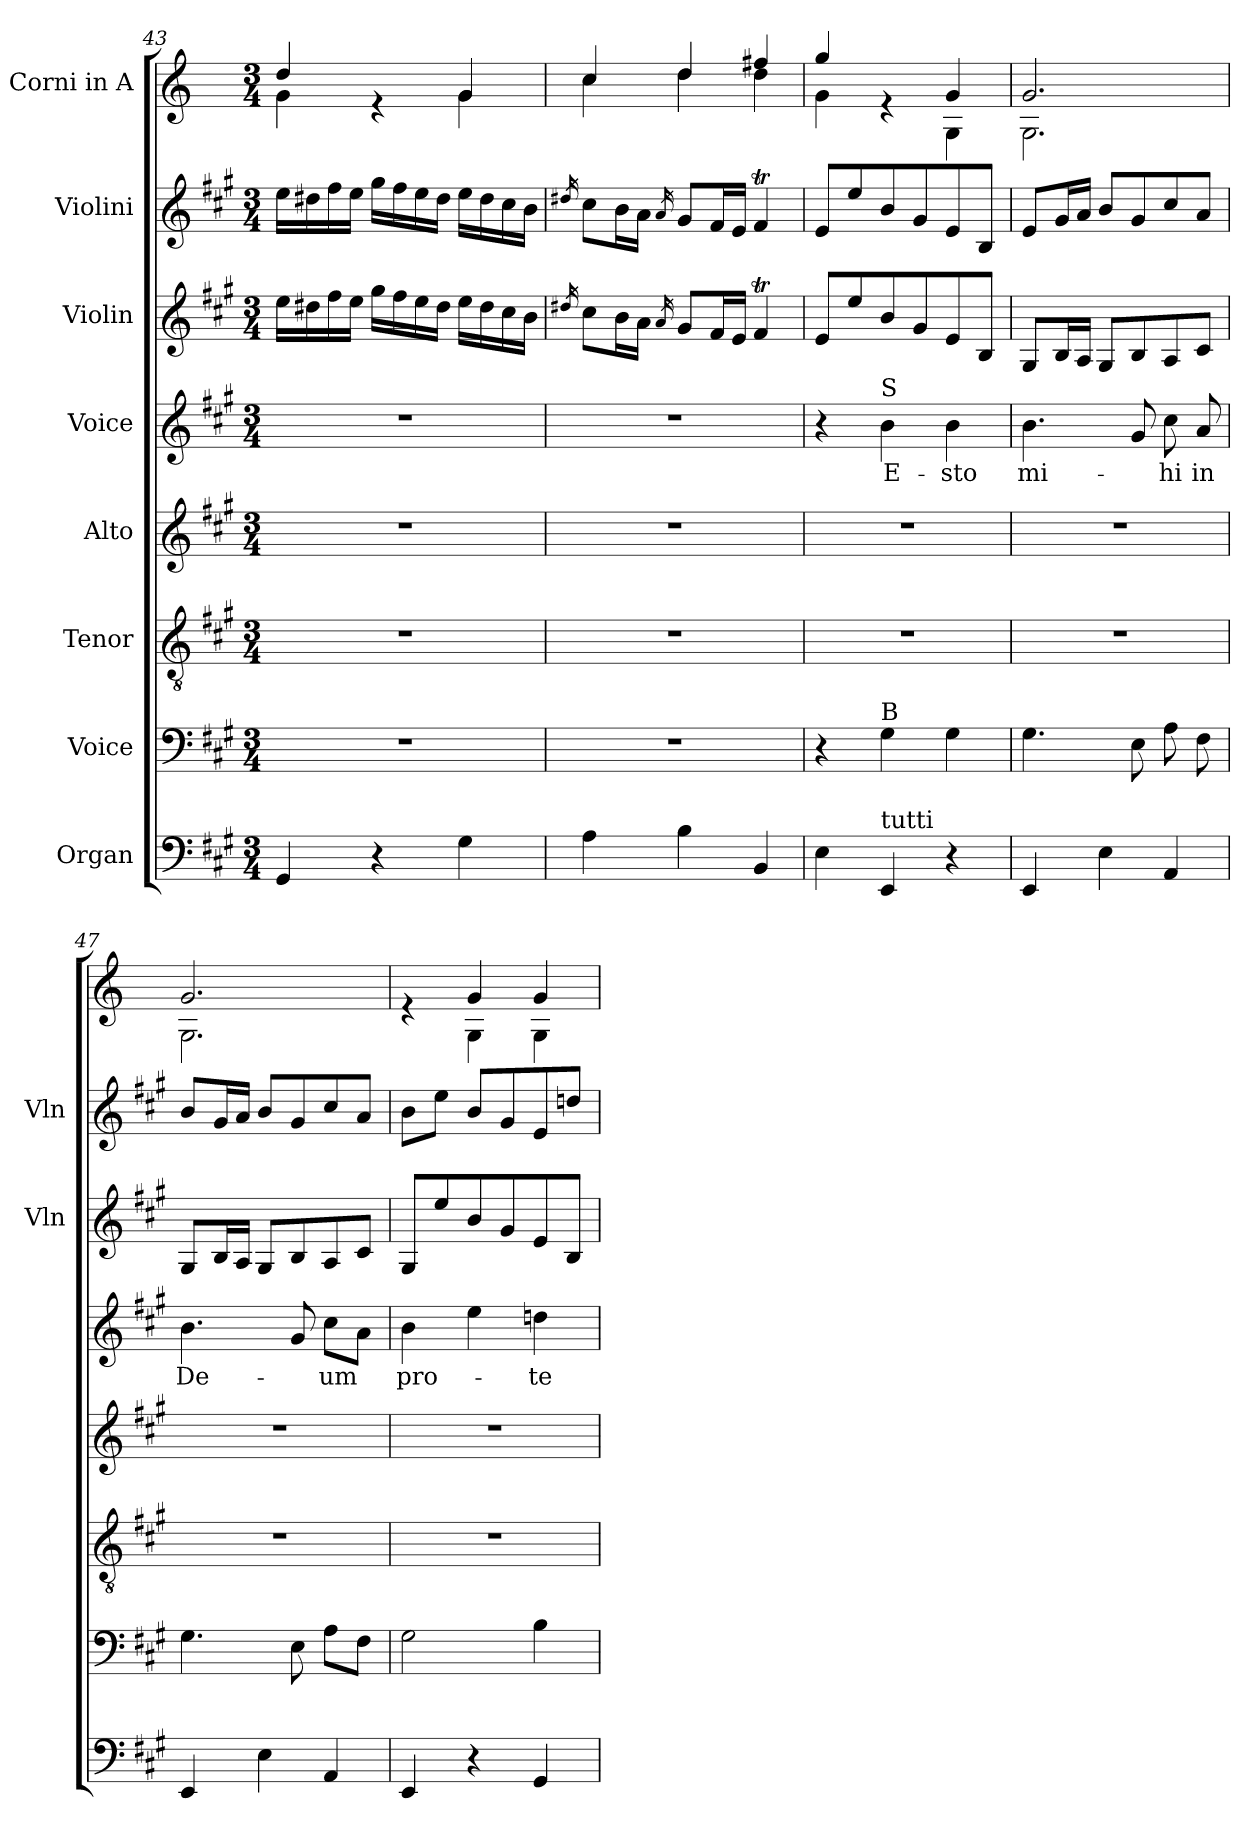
**kern	**kern	**kern	**kern	**kern	**text	**kern	**kern	**kern
*part8	*part7	*part6	*part5	*part4	*part4	*part3	*part2	*part1
*staff8	*staff7	*staff6	*staff5	*staff4	*staff4	*staff3	*staff2	*staff1
*I"Organ	*I"Voice	*I"Tenor	*I"Alto	*I"Voice	*	*I"Violin	*I"Violini	*I"Corni in A
*	*	*	*	*	*	*I'Vln	*I'Vln	*
!!LO:PB:g=z
*clefF4	*clefF4	*clefGv2	*clefG2	*clefG2	*	*clefG2	*clefG2	*clefG2
*	*	*	*	*	*	*	*	*ITrd2c3
*k[f#c#g#]	*k[f#c#g#]	*k[f#c#g#]	*k[f#c#g#]	*k[f#c#g#]	*	*k[f#c#g#]	*k[f#c#g#]	*k[f#c#g#]
*M3/4	*M3/4	*M3/4	*M3/4	*M3/4	*	*M3/4	*M3/4	*M3/4
=43	=43	=43	=43	=43	=43	=43	=43	=43
*	*	*	*	*	*	*	*	*^
4GG#/	2.r	2.r	2.r	2.r	.	16ee\LL	16ee\LL	4b/	4e\
.	.	.	.	.	.	16dd#X\	16dd#X\	.	.
.	.	.	.	.	.	16ff#\	16ff#\	.	.
.	.	.	.	.	.	16ee\JJ	16ee\JJ	.	.
4r	.	.	.	.	.	16gg#\LL	16gg#\LL	4re	4ryy
.	.	.	.	.	.	16ff#\	16ff#\	.	.
.	.	.	.	.	.	16ee\	16ee\	.	.
.	.	.	.	.	.	16dd#\JJ	16dd#\JJ	.	.
4G#\	.	.	.	.	.	16ee\LL	16ee\LL	4e/	4e\
.	.	.	.	.	.	16dd#\	16dd#\	.	.
.	.	.	.	.	.	16cc#\	16cc#\	.	.
.	.	.	.	.	.	16b\JJ	16b\JJ	.	.
=44	=44	=44	=44	=44	=44	=44	=44	=44	=44
.	.	.	.	.	.	16qdd#X/	16qdd#X/	.	.
4A\	2.r	2.r	2.r	2.r	.	8cc#\L	8cc#\L	4a/	4a\
.	.	.	.	.	.	16b\L	16b\L	.	.
.	.	.	.	.	.	16a\JJ	16a\JJ	.	.
.	.	.	.	.	.	16qa/	16qa/	.	.
4B\	.	.	.	.	.	8g#/L	8g#/L	4b/	4b\
.	.	.	.	.	.	16f#/L	16f#/L	.	.
.	.	.	.	.	.	16e/JJ	16e/JJ	.	.
4BB/	.	.	.	.	.	4f#T/	4f#T/	4dd#X/	4b\
=45	=45	=45	=45	=45	=45	=45	=45	=45	=45
4E\	4r	2.r	2.r	4r	.	8e/L	8e/L	4ee/	4e\
.	.	.	.	.	.	8ee/	8ee/	.	.
!	!	!	!	!LO:TX:a:t=S	!	!	!	!	!
!	!LO:TX:a:t=B	!	!	!	!	!	!	!	!
!LO:TX:a:t=tutti	!	!	!	!	!	!	!	!	!
!	!	!	!	!	!LO:LY:b	!	!	!	!
4EE/	4G#\	.	.	4b\	E-	8b/	8b/	4re	4ryy
.	.	.	.	.	.	8g#/	8g#/	.	.
!	!	!	!	!	!LO:LY:b	!	!	!	!
4r	4G#\	.	.	4b\	-sto	8e/	8e/	4e/	4E\
.	.	.	.	.	.	8B/J	8B/J	.	.
=46	=46	=46	=46	=46	=46	=46	=46	=46	=46
!	!	!	!	!	!LO:LY:b	!	!	!	!
4EE/	4.G#\	2.r	2.r	4.b\	mi-	8G#/L	8e/L	2.e/	2.E\
.	.	.	.	.	.	16B/L	16g#/L	.	.
.	.	.	.	.	.	16A/JJ	16a/JJ	.	.
4E\	.	.	.	.	.	8G#/L	8b/L	.	.
.	8E\	.	.	8g#/	.	8B/	8g#/	.	.
!	!	!	!	!	!LO:LY:b	!	!	!	!
4AA/	8A\	.	.	8cc#\	-hi	8A/	8cc#/	.	.
!	!	!	!	!	!LO:LY:b	!	!	!	!
.	8F#\	.	.	8a/	in	8c#/J	8a/J	.	.
=47	=47	=47	=47	=47	=47	=47	=47	=47	=47
!	!	!	!	!	!LO:LY:b	!	!	!	!
4EE/	4.G#\	2.r	2.r	4.b\	De-	8G#/L	8b/L	2.e/	2.E\
.	.	.	.	.	.	16B/L	16g#/L	.	.
.	.	.	.	.	.	16A/JJ	16a/JJ	.	.
4E\	.	.	.	.	.	8G#/L	8b/L	.	.
.	8E\	.	.	8g#/	.	8B/	8g#/	.	.
!	!	!	!	!	!LO:LY:b	!	!	!	!
4AA/	8A\L	.	.	8cc#\L	-um	8A/	8cc#/	.	.
.	8F#\J	.	.	8a\J	.	8c#/J	8a/J	.	.
!!LO:LB:g=z	!!
=48	=48	=48	=48	=48	=48	=48	=48	=48	=48
!	!	!	!	!	!LO:LY:b	!	!	!	!
4EE/	2G#\	2.r	2.r	4b\	pro-	8G#/L	8b\L	4re	4ryy
.	.	.	.	.	.	8ee/	8ee\J	.	.
4r	.	.	.	4ee\	.	8b/	8b/L	4e/	4E\
.	.	.	.	.	.	8g#/	8g#/	.	.
!	!	!	!	!	!LO:LY:b	!	!	!	!
4GG#/	4B\	.	.	4ddn\	-te-	8e/	8e/	4e/	4E\
.	.	.	.	.	.	8B/J	8ddn/J	.	.
*	*	*	*	*	*	*	*	*v	*v
=	=	=	=	=	=	=	=	=
*-	*-	*-	*-	*-	*-	*-	*-	*-
